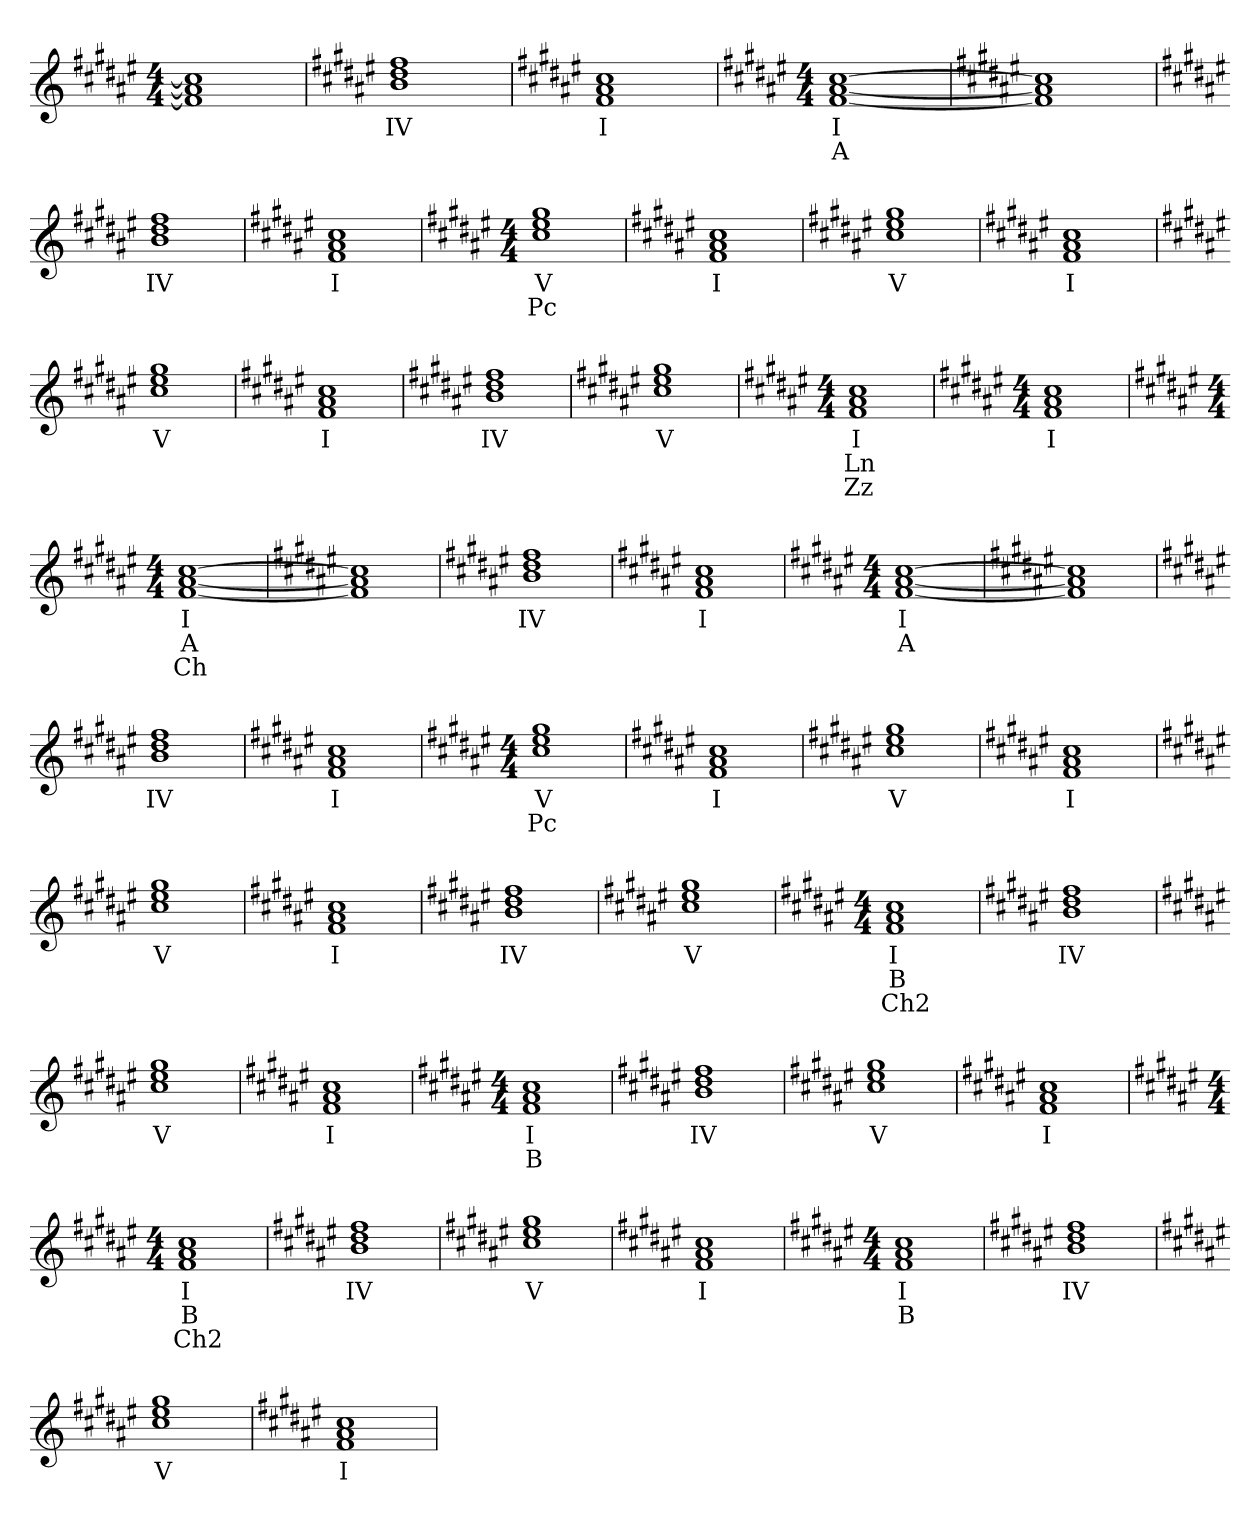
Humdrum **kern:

**kern	**text	**text	**text
*part1	*part1	*part1	*part1
*staff1	*staff1	*staff1	*staff1
*k[f#c#g#d#a#e#]	*	*	*
*F#:	*	*	*
*M4/4	*	*	*
=	=	=	=
1f#] 1a#] 1cc#]	.	.	.
=	=	=	=
*k[f#c#g#d#a#e#]	*	*	*
*F#:	*	*	*
1b 1dd# 1ff#	IV	.	.
=	=	=	=
*k[f#c#g#d#a#e#]	*	*	*
*F#:	*	*	*
1f# 1a# 1cc#	I	.	.
=	=	=	=
*k[f#c#g#d#a#e#]	*	*	*
*F#:	*	*	*
*M4/4	*	*	*
[1f# [1a# [1cc#	I	A	.
=	=	=	=
*k[f#c#g#d#a#e#]	*	*	*
*F#:	*	*	*
1f#] 1a#] 1cc#]	.	.	.
=	=	=	=
*k[f#c#g#d#a#e#]	*	*	*
*F#:	*	*	*
1b 1dd# 1ff#	IV	.	.
=	=	=	=
*k[f#c#g#d#a#e#]	*	*	*
*F#:	*	*	*
1f# 1a# 1cc#	I	.	.
=	=	=	=
*k[f#c#g#d#a#e#]	*	*	*
*F#:	*	*	*
*M4/4	*	*	*
1cc# 1ee# 1gg#	V	Pc	.
=	=	=	=
*k[f#c#g#d#a#e#]	*	*	*
*F#:	*	*	*
1f# 1a# 1cc#	I	.	.
=	=	=	=
*k[f#c#g#d#a#e#]	*	*	*
*F#:	*	*	*
1cc# 1ee# 1gg#	V	.	.
=	=	=	=
*k[f#c#g#d#a#e#]	*	*	*
*F#:	*	*	*
1f# 1a# 1cc#	I	.	.
=	=	=	=
*k[f#c#g#d#a#e#]	*	*	*
*F#:	*	*	*
1cc# 1ee# 1gg#	V	.	.
=	=	=	=
*k[f#c#g#d#a#e#]	*	*	*
*F#:	*	*	*
1f# 1a# 1cc#	I	.	.
=	=	=	=
*k[f#c#g#d#a#e#]	*	*	*
*F#:	*	*	*
1b 1dd# 1ff#	IV	.	.
=	=	=	=
*k[f#c#g#d#a#e#]	*	*	*
*F#:	*	*	*
1cc# 1ee# 1gg#	V	.	.
=	=	=	=
*k[f#c#g#d#a#e#]	*	*	*
*F#:	*	*	*
*M4/4	*	*	*
1f# 1a# 1cc#	I	Ln	Zz
=	=	=	=
*k[f#c#g#d#a#e#]	*	*	*
*F#:	*	*	*
*M4/4	*	*	*
1f# 1a# 1cc#	I	.	.
=	=	=	=
*k[f#c#g#d#a#e#]	*	*	*
*F#:	*	*	*
*M4/4	*	*	*
[1f# [1a# [1cc#	I	A	Ch
=	=	=	=
*k[f#c#g#d#a#e#]	*	*	*
*F#:	*	*	*
1f#] 1a#] 1cc#]	.	.	.
=	=	=	=
*k[f#c#g#d#a#e#]	*	*	*
*F#:	*	*	*
1b 1dd# 1ff#	IV	.	.
=	=	=	=
*k[f#c#g#d#a#e#]	*	*	*
*F#:	*	*	*
1f# 1a# 1cc#	I	.	.
=	=	=	=
*k[f#c#g#d#a#e#]	*	*	*
*F#:	*	*	*
*M4/4	*	*	*
[1f# [1a# [1cc#	I	A	.
=	=	=	=
*k[f#c#g#d#a#e#]	*	*	*
*F#:	*	*	*
1f#] 1a#] 1cc#]	.	.	.
=	=	=	=
*k[f#c#g#d#a#e#]	*	*	*
*F#:	*	*	*
1b 1dd# 1ff#	IV	.	.
=	=	=	=
*k[f#c#g#d#a#e#]	*	*	*
*F#:	*	*	*
1f# 1a# 1cc#	I	.	.
=	=	=	=
*k[f#c#g#d#a#e#]	*	*	*
*F#:	*	*	*
*M4/4	*	*	*
1cc# 1ee# 1gg#	V	Pc	.
=	=	=	=
*k[f#c#g#d#a#e#]	*	*	*
*F#:	*	*	*
1f# 1a# 1cc#	I	.	.
=	=	=	=
*k[f#c#g#d#a#e#]	*	*	*
*F#:	*	*	*
1cc# 1ee# 1gg#	V	.	.
=	=	=	=
*k[f#c#g#d#a#e#]	*	*	*
*F#:	*	*	*
1f# 1a# 1cc#	I	.	.
=	=	=	=
*k[f#c#g#d#a#e#]	*	*	*
*F#:	*	*	*
1cc# 1ee# 1gg#	V	.	.
=	=	=	=
*k[f#c#g#d#a#e#]	*	*	*
*F#:	*	*	*
1f# 1a# 1cc#	I	.	.
=	=	=	=
*k[f#c#g#d#a#e#]	*	*	*
*F#:	*	*	*
1b 1dd# 1ff#	IV	.	.
=	=	=	=
*k[f#c#g#d#a#e#]	*	*	*
*F#:	*	*	*
1cc# 1ee# 1gg#	V	.	.
=	=	=	=
*k[f#c#g#d#a#e#]	*	*	*
*F#:	*	*	*
*M4/4	*	*	*
1f# 1a# 1cc#	I	B	Ch2
=	=	=	=
*k[f#c#g#d#a#e#]	*	*	*
*F#:	*	*	*
1b 1dd# 1ff#	IV	.	.
=	=	=	=
*k[f#c#g#d#a#e#]	*	*	*
*F#:	*	*	*
1cc# 1ee# 1gg#	V	.	.
=	=	=	=
*k[f#c#g#d#a#e#]	*	*	*
*F#:	*	*	*
1f# 1a# 1cc#	I	.	.
=	=	=	=
*k[f#c#g#d#a#e#]	*	*	*
*F#:	*	*	*
*M4/4	*	*	*
1f# 1a# 1cc#	I	B	.
=	=	=	=
*k[f#c#g#d#a#e#]	*	*	*
*F#:	*	*	*
1b 1dd# 1ff#	IV	.	.
=	=	=	=
*k[f#c#g#d#a#e#]	*	*	*
*F#:	*	*	*
1cc# 1ee# 1gg#	V	.	.
=	=	=	=
*k[f#c#g#d#a#e#]	*	*	*
*F#:	*	*	*
1f# 1a# 1cc#	I	.	.
=	=	=	=
*k[f#c#g#d#a#e#]	*	*	*
*F#:	*	*	*
*M4/4	*	*	*
1f# 1a# 1cc#	I	B	Ch2
=	=	=	=
*k[f#c#g#d#a#e#]	*	*	*
*F#:	*	*	*
1b 1dd# 1ff#	IV	.	.
=	=	=	=
*k[f#c#g#d#a#e#]	*	*	*
*F#:	*	*	*
1cc# 1ee# 1gg#	V	.	.
=	=	=	=
*k[f#c#g#d#a#e#]	*	*	*
*F#:	*	*	*
1f# 1a# 1cc#	I	.	.
=	=	=	=
*k[f#c#g#d#a#e#]	*	*	*
*F#:	*	*	*
*M4/4	*	*	*
1f# 1a# 1cc#	I	B	.
=	=	=	=
*k[f#c#g#d#a#e#]	*	*	*
*F#:	*	*	*
1b 1dd# 1ff#	IV	.	.
=	=	=	=
*k[f#c#g#d#a#e#]	*	*	*
*F#:	*	*	*
1cc# 1ee# 1gg#	V	.	.
=	=	=	=
*k[f#c#g#d#a#e#]	*	*	*
*F#:	*	*	*
1f# 1a# 1cc#	I	.	.
=	=	=	=
*-	*-	*-	*-
